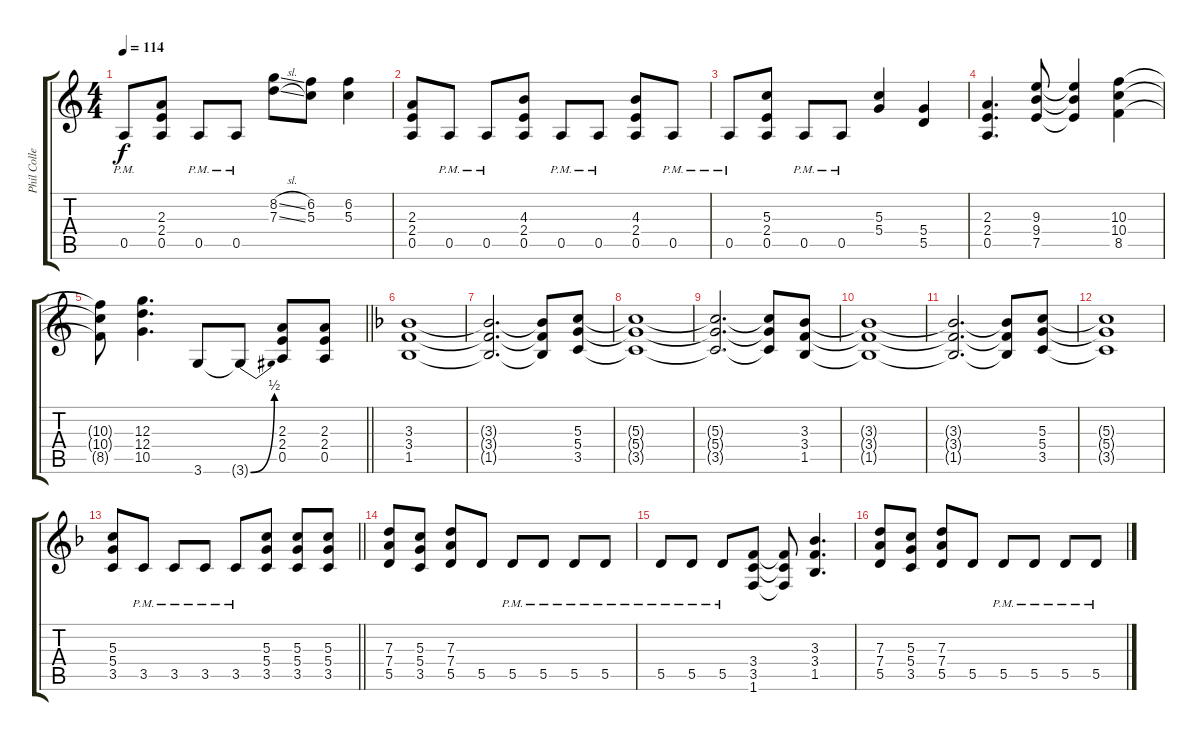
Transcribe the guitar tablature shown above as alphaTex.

\track ("Phil Collen" "Phil Colle") {instrument distortionguitar}
\staff {score tabs}
\tuning (E4 B3 G3 D3 A2 E2) {hide}
\ts (4 4)
\tempo 114
\clef g2
\ks c
0.5{pm}.8{dy f} (2.3 2.4 0.5).8 0.5{pm}.8 0.5{pm}.8 (8.2{sl} 7.3{sl}).8 (6.2 5.3).8 (6.2 5.3).4 |
(2.3 2.4 0.5).8 0.5{pm}.8 0.5{pm}.8 (4.3 2.4 0.5).8 0.5{pm}.8 0.5{pm}.8 (4.3 2.4 0.5).8 0.5{pm}.8 |
0.5{pm}.8 (5.3 2.4 0.5).8 0.5{pm}.8 0.5{pm}.8 (5.3 5.4).4 (5.4 5.5).4 |
(2.3 2.4 0.5).4{d} (9.3 9.4 7.5).8 (9.3{t} 9.4{t} 7.5{t}).4 (10.3 10.4 8.5).4 |
\barLineRight lightlight
(10.3{t} 10.4{t} 8.5{t}).8 (12.3 12.4 10.5).4{d} 3.6.8 3.6{be (bend 0 0 60 2) t}.8 (2.3 2.4 0.5).8 (2.3 2.4 0.5).8 |
\ks dminor
(3.3 3.4 1.5).1 |
(3.3{t} 3.4{t} 1.5{t}).2{d} (3.3{t} 3.4{t} 1.5{t}).8 (5.3 5.4 3.5).8 |
(5.3{t} 5.4{t} 3.5{t}).1 |
(5.3{t} 5.4{t} 3.5{t}).2{d} (5.3{t} 5.4{t} 3.5{t}).8 (3.3 3.4 1.5).8 |
(3.3{t} 3.4{t} 1.5{t}).1 |
(3.3{t} 3.4{t} 1.5{t}).2{d} (3.3{t} 3.4{t} 1.5{t}).8 (5.3 5.4 3.5).8 |
(5.3{t} 5.4{t} 3.5{t}).1 |
\barLineRight lightlight
(5.3 5.4 3.5).8 3.5{pm}.8 3.5{pm}.8 3.5{pm}.8 3.5{pm}.8 (5.3 5.4 3.5).8 (5.3 5.4 3.5).8 (5.3 5.4 3.5).8 |
(7.3 7.4 5.5).8 (5.3 5.4 3.5).8 (7.3 7.4 5.5).8 5.5.8 5.5{pm}.8 5.5{pm}.8 5.5{pm}.8 5.5{pm}.8 |
5.5{pm}.8 5.5{pm}.8 5.5{pm}.8 (3.4 3.5 1.6).8 (3.4{t} 3.5{t} 1.6{t}).8 (3.3 3.4 1.5).4{d} |
(7.3 7.4 5.5).8 (5.3 5.4 3.5).8 (7.3 7.4 5.5).8 5.5.8 5.5{pm}.8 5.5{pm}.8 5.5{pm}.8 5.5{pm}.8
